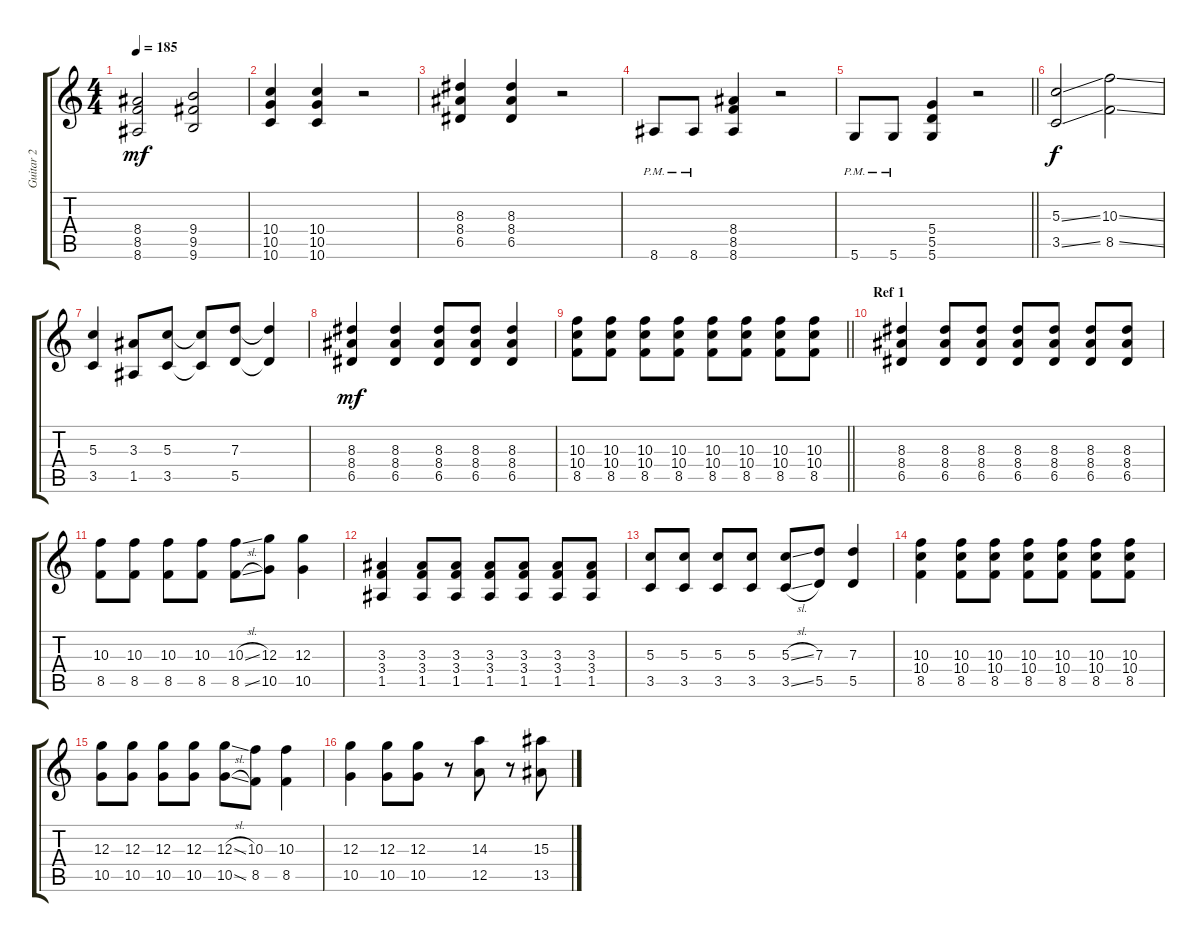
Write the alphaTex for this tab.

\track ("Guitar 2" "Guitar 2") {instrument overdrivenguitar}
\staff {score tabs}
\tuning (E4 B3 G3 D3 A2 D2) {hide}
\ts (4 4)
\tempo 185
\clef g2
\ks c
(8.4 8.5 8.6).2{dy mf} (9.4 9.5 9.6).2 |
(10.4 10.5 10.6).4 (10.4 10.5 10.6).4 r.2 |
(8.3 8.4 6.5).4 (8.3 8.4 6.5).4 r.2 |
8.6{pm}.8 8.6{pm}.8 (8.4 8.5 8.6).4 r.2 |
\barLineRight lightlight
5.6{pm}.8 5.6{pm}.8 (5.4 5.5 5.6).4 r.2 |
(5.3{ss} 3.5{ss}).2{dy f} (10.3{ss} 8.5{ss}).2 |
(5.3 3.5).4 (3.3 1.5).8 (5.3 3.5).8 (5.3{t} 3.5{t}).8 (7.3 5.5).8 (7.3{t} 5.5{t}).4 |
(8.3 8.4 6.5).4{dy mf} (8.3 8.4 6.5).4 (8.3 8.4 6.5).8 (8.3 8.4 6.5).8 (8.3 8.4 6.5).4 |
\barLineRight lightlight
(10.3 10.4 8.5).8 (10.3 10.4 8.5).8 (10.3 10.4 8.5).8 (10.3 10.4 8.5).8 (10.3 10.4 8.5).8 (10.3 10.4 8.5).8 (10.3 10.4 8.5).8 (10.3 10.4 8.5).8 |
\section ("" "Ref 1")
(8.3 8.4 6.5).4 (8.3 8.4 6.5).8 (8.3 8.4 6.5).8 (8.3 8.4 6.5).8 (8.3 8.4 6.5).8 (8.3 8.4 6.5).8 (8.3 8.4 6.5).8 |
(10.3 8.5).8 (10.3 8.5).8 (10.3 8.5).8 (10.3 8.5).8 (10.3{sl} 8.5{sl}).8 (12.3 10.5).8 (12.3 10.5).4 |
(3.3 3.4 1.5).4 (3.3 3.4 1.5).8 (3.3 3.4 1.5).8 (3.3 3.4 1.5).8 (3.3 3.4 1.5).8 (3.3 3.4 1.5).8 (3.3 3.4 1.5).8 |
(5.3 3.5).8 (5.3 3.5).8 (5.3 3.5).8 (5.3 3.5).8 (5.3{sl} 3.5{sl}).8 (7.3 5.5).8 (7.3 5.5).4 |
(10.3 10.4 8.5).4 (10.3 10.4 8.5).8 (10.3 10.4 8.5).8 (10.3 10.4 8.5).8 (10.3 10.4 8.5).8 (10.3 10.4 8.5).8 (10.3 10.4 8.5).8 |
(12.3 10.5).8 (12.3 10.5).8 (12.3 10.5).8 (12.3 10.5).8 (12.3{sl} 10.5{sl}).8 (10.3 8.5).8 (10.3 8.5).4 |
(12.3 10.5).4 (12.3 10.5).8 (12.3 10.5).8 r.8 (14.3 12.5).8 r.8 (15.3 13.5).8
